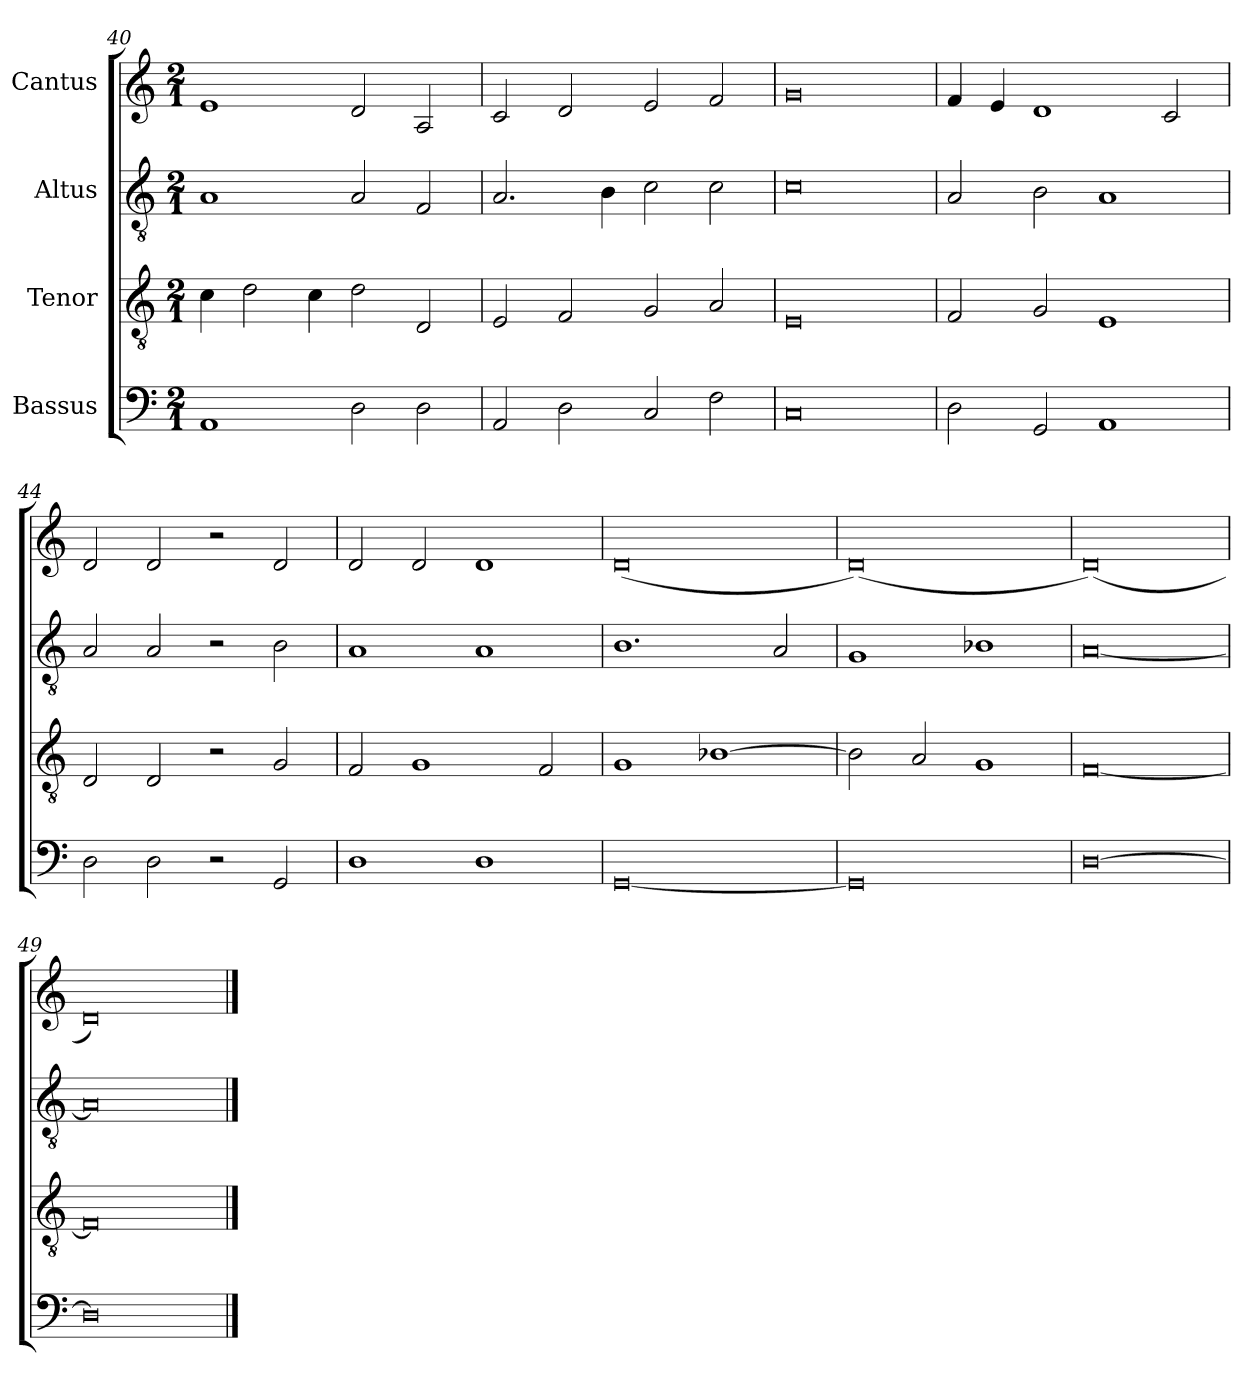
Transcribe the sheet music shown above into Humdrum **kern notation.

**kern	**kern	**kern	**kern
*part4	*part3	*part2	*part1
*staff4	*staff3	*staff2	*staff1
*I"Bassus	*I"Tenor	*I"Altus	*I"Cantus
*clefF4	*clefGv2	*clefGv2	*clefG2
*	*ITrd7c12	*ITrd7c12	*
*k[]	*k[]	*k[]	*k[]
*C:	*C:	*C:	*C:
*M2/1	*M2/1	*M2/1	*M2/1
=40	=40	=40	=40
1AAi	4Ci\	1AAi	1ei
.	2Di\	.	.
.	4Ci\	.	.
2Di\	2Di\	2AAi/	2di/
2Di\	2DDi/	2FFi/	2Ai/
=41	=41	=41	=41
2AAi/	2EEi/	2.AAi/	2ci/
2Di\	2FFi/	.	2di/
.	.	4BBi\	.
2Ci/	2GGi/	2Ci\	2ei/
2Fi\	2AAi/	2Ci\	2fi/
=42	=42	=42	=42
0Ci	0EEi	0Ci	0gi
=43	=43	=43	=43
2Di\	2FFi/	2AAi/	4fi/
.	.	.	4ei/
2GGi/	2GGi/	2BBi\	1di
1AAi	1EEi	1AAi	.
.	.	.	2ci/
!!LO:LB:g=z
=44	=44	=44	=44
2Di\	2DDi/	2AAi/	2di/
2Di\	2DDi/	2AAi/	2di/
2r	2r	2r	2r
2GGi/	2GGi/	2BBi\	2di/
=45	=45	=45	=45
1Di	2FFi/	1AAi	2di/
.	1GGi	.	2di/
1Di	.	1AAi	1di
.	2FFi/	.	.
=46	=46	=46	=46
[<0GGi	1GGi	1.BBi	(0di
.	[>1BB-Xi	.	.
.	.	2AAi/	.
=47	=47	=47	=47
0GGi]	2BB-i\]	1GGi	(0di)
.	2AAi/	.	.
.	1GGi	1BB-Xi	.
=48	=48	=48	=48
[>0Di	[<0FFi	[<0AAi	(0di)
=49	=49	=49	=49
0Di]	0FFi]	0AAi]	0di)
==	==	==	==
*-	*-	*-	*-
